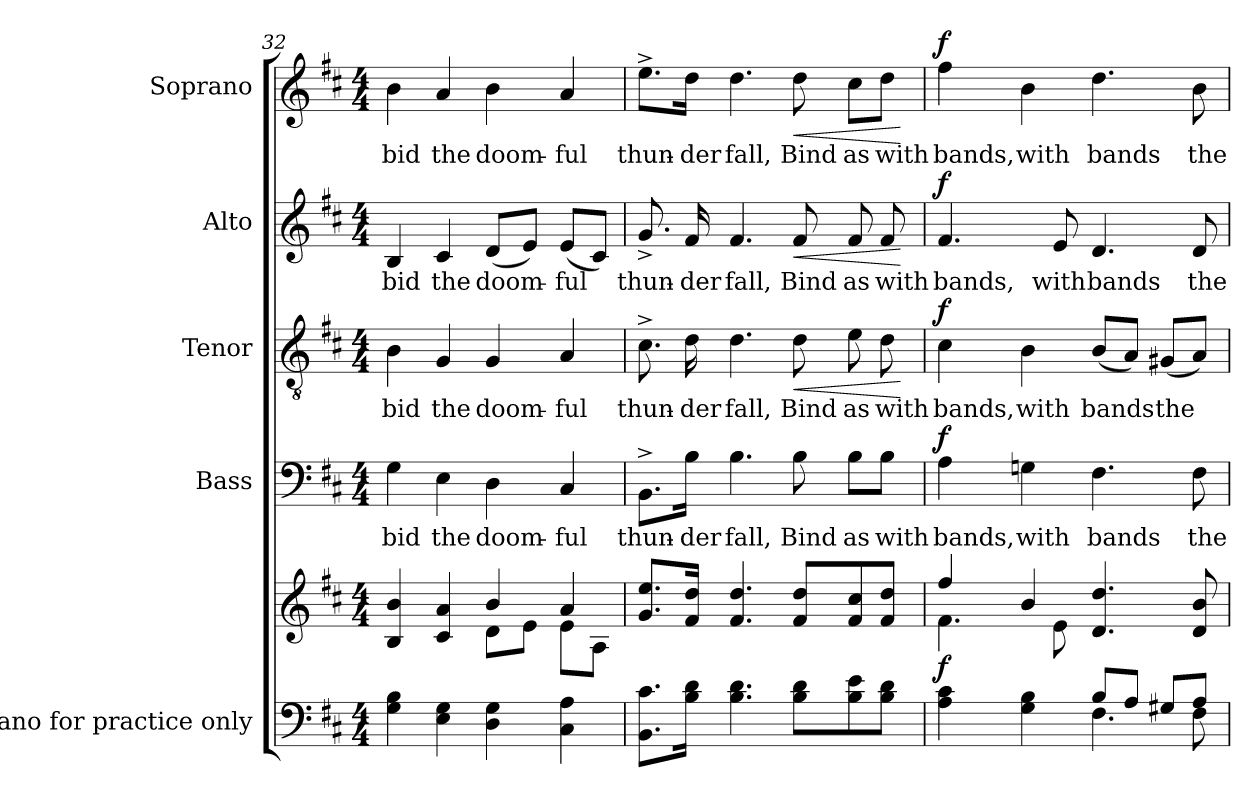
**kern	**kern	**dynam	**kern	**text	**dynam	**kern	**text	**dynam	**kern	**text	**dynam	**kern	**text	**dynam
*part5	*part5	*part5	*part4	*part4	*part4	*part3	*part3	*part3	*part2	*part2	*part2	*part1	*part1	*part1
*staff6	*staff5	*staff5/6	*staff4	*staff4	*staff4	*staff3	*staff3	*staff3	*staff2	*staff2	*staff2	*staff1	*staff1	*staff1
*I"Piano for practice only	*	*	*I"Bass	*	*	*I"Tenor	*	*	*I"Alto	*	*	*I"Soprano	*	*
*I'Pno	*	*	*	*	*	*	*	*	*	*	*	*	*	*
!!LO:LB:g=z
*clefF4	*clefG2	*	*clefF4	*	*	*clefGv2	*	*	*clefG2	*	*	*clefG2	*	*
*k[f#c#]	*k[f#c#]	*	*k[f#c#]	*	*	*k[f#c#]	*	*	*k[f#c#]	*	*	*k[f#c#]	*	*
*M4/4	*M4/4	*	*M4/4	*	*	*M4/4	*	*	*M4/4	*	*	*M4/4	*	*
=32	=32	=32	=32	=32	=32	=32	=32	=32	=32	=32	=32	=32	=32	=32
*	*^	*	*	*	*	*	*	*	*	*	*	*	*	*
!	!	!	!	!	!LO:LY:b	!	!	!LO:LY:b	!	!	!LO:LY:b	!	!	!LO:LY:b	!
4G\ 4B\	4B/ 4b/	2ryy	.	4G\	bid	.	4B\	bid	.	4B/	bid	.	4b\	bid	.
!	!	!	!	!	!LO:LY:b	!	!	!LO:LY:b	!	!	!LO:LY:b	!	!	!LO:LY:b	!
4E\ 4G\	4c#/ 4a/	.	.	4E\	the	.	4G/	the	.	4c#/	the	.	4a/	the	.
!	!	!	!	!	!LO:LY:b	!	!	!LO:LY:b	!	!	!LO:LY:b	!	!	!LO:LY:b	!
4D\ 4G\	4b/	8d\L	.	4D\	doom-	.	4G/	doom-	.	(<8d/L	doom-	.	4b\	doom-	.
.	.	8e\J	.	.	.	.	.	.	.	8e/J)	.	.	.	.	.
!	!	!	!	!	!LO:LY:b	!	!	!LO:LY:b	!	!	!LO:LY:b	!	!	!LO:LY:b	!
4C#\ 4A\	4a/	8e\L	.	4C#/	-ful	.	4A/	-ful	.	(<8e/L	-ful	.	4a/	-ful	.
.	.	8A\J	.	.	.	.	.	.	.	8c#/J)	.	.	.	.	.
=33	=33	=33	=33	=33	=33	=33	=33	=33	=33	=33	=33	=33	=33	=33	=33
!	!	!	!	!	!LO:LY:b	!	!	!LO:LY:b	!	!	!LO:LY:b	!	!	!LO:LY:b	!
*	*v	*v	*	*	*	*	*	*	*	*	*	*	*	*	*
8.BB\ 8.c#\L	8.g/ 8.ee/L	.	8.BB^\L	thun-	.	8.c#^\	thun-	.	8.g^/	thun-	.	8.ee^\L	thun-	.
!	!	!	!	!LO:LY:b	!	!	!LO:LY:b	!	!	!LO:LY:b	!	!	!LO:LY:b	!
16B\ 16d\Jk	16f#/ 16dd/Jk	.	16B\Jk	-der	.	16d\	-der	.	16f#/	-der	.	16dd\Jk	-der	.
!	!	!	!	!LO:LY:b	!	!	!LO:LY:b	!	!	!LO:LY:b	!	!	!LO:LY:b	!
4.B\ 4.d\	4.f#/ 4.dd/	.	4.B\	fall,	.	4.d\	fall,	.	4.f#/	fall,	.	4.dd\	fall,	.
!	!	!	!	!LO:LY:b	!	!	!LO:LY:b	!LO:HP:b	!	!LO:LY:b	!LO:HP:b	!	!LO:LY:b	!LO:HP:b
8B\ 8d\L	8f#/ 8dd/L	.	8B\	Bind	.	8d\	Bind	<	8f#/	Bind	<	8dd\	Bind	<
!	!	!	!	!LO:LY:b	!	!	!LO:LY:b	!	!	!LO:LY:b	!	!	!LO:LY:b	!
8B\ 8e\	8f#/ 8cc#/	.	8B\L	as	.	8e\	as	.	8f#/	as	.	8cc#\L	as	.
!	!	!	!	!LO:LY:b	!	!	!LO:LY:b	!	!	!LO:LY:b	!	!	!LO:LY:b	!
8B\ 8d\J	8f#/ 8dd/J	.	8B\J	with	.	8d\	with	.	8f#/	with	.	8dd\J	with	.
.	.	.	.	.	.	.	.	[	.	.	[	.	.	[
=34	=34	=34	=34	=34	=34	=34	=34	=34	=34	=34	=34	=34	=34	=34
*^	*^	*	*	*	*	*	*	*	*	*	*	*	*	*
!	!	!	!	!LO:DY:b	!	!LO:LY:b	!LO:DY:a	!	!LO:LY:b	!LO:DY:a	!	!LO:LY:b	!LO:DY:a	!	!LO:LY:b	!LO:DY:a
4A\ 4c#\	2ryy	4ff#/	4.f#\	f	4A\	bands,	f	4c#\	bands,	f	4.f#/	bands,	f	4ff#\	bands,	f
!	!	!	!	!	!	!LO:LY:b	!	!	!LO:LY:b	!	!	!	!	!	!LO:LY:b	!
4G\ 4B\	.	4b/	.	.	4Gn\	with	.	4B\	with	.	.	.	.	4b\	with	.
!	!	!	!	!	!	!	!	!	!	!	!	!LO:LY:b	!	!	!	!
.	.	.	8e\	.	.	.	.	.	.	.	8e/	with	.	.	.	.
!	!	!	!	!	!	!LO:LY:b	!	!	!LO:LY:b	!	!	!LO:LY:b	!	!	!LO:LY:b	!
8B/L	4.F#\	4.d/ 4.dd/	2ryy	.	4.F#\	bands	.	(<8B/L	bands	.	4.d/	bands	.	4.dd\	bands	.
8A/J	.	.	.	.	.	.	.	8A/J)	.	.	.	.	.	.	.	.
!	!	!	!	!	!	!	!	!	!LO:LY:b	!	!	!	!	!	!	!
8G#X/L	.	.	.	.	.	.	.	(<8G#X/L	the	.	.	.	.	.	.	.
!	!	!	!	!	!	!LO:LY:b	!	!	!	!	!	!LO:LY:b	!	!	!LO:LY:b	!
8A/J	8F#\	8d/ 8b/	.	.	8F#\	the	.	8A/J)	.	.	8d/	the	.	8b\	the	.
*v	*v	*	*	*	*	*	*	*	*	*	*	*	*	*	*	*
*	*v	*v	*	*	*	*	*	*	*	*	*	*	*	*	*
=	=	=	=	=	=	=	=	=	=	=	=	=	=	=
*-	*-	*-	*-	*-	*-	*-	*-	*-	*-	*-	*-	*-	*-	*-
